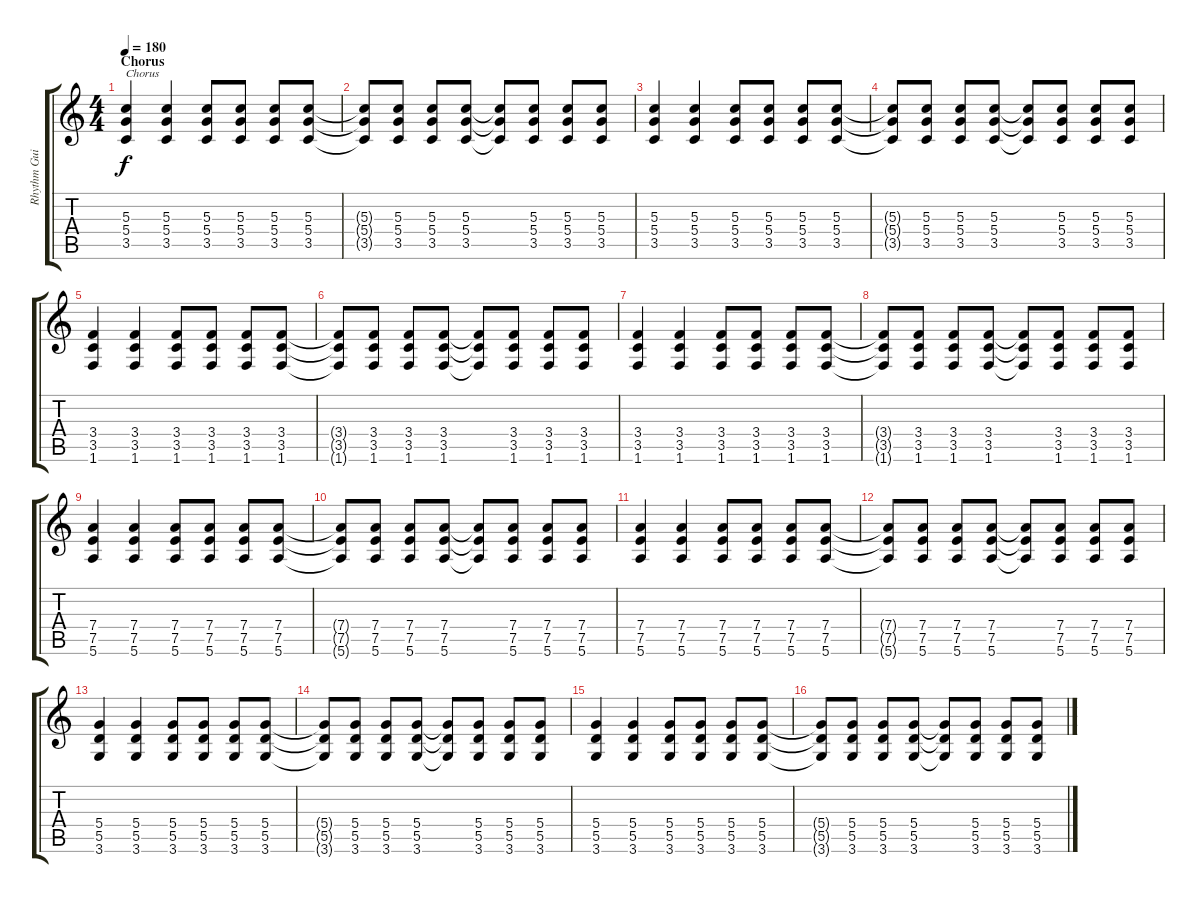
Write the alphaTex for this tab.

\track ("Rhythm Guitar (Right)" "Rhythm Gui") {instrument overdrivenguitar}
\staff {score tabs}
\tuning (E4 B3 G3 D3 A2 E2) {hide}
\ts (4 4)
\section ("" "Chorus")
\tempo 180
\clef g2
\ks c
(5.3 5.4 3.5).4{txt "Chorus" dy f} (5.3 5.4 3.5).4 (5.3 5.4 3.5).8 (5.3 5.4 3.5).8 (5.3 5.4 3.5).8 (5.3 5.4 3.5).8 |
(5.3{t} 5.4{t} 3.5{t}).8 (5.3 5.4 3.5).8 (5.3 5.4 3.5).8 (5.3 5.4 3.5).8 (5.3{t} 5.4{t} 3.5{t}).8 (5.3 5.4 3.5).8 (5.3 5.4 3.5).8 (5.3 5.4 3.5).8 |
(5.3 5.4 3.5).4 (5.3 5.4 3.5).4 (5.3 5.4 3.5).8 (5.3 5.4 3.5).8 (5.3 5.4 3.5).8 (5.3 5.4 3.5).8 |
(5.3{t} 5.4{t} 3.5{t}).8 (5.3 5.4 3.5).8 (5.3 5.4 3.5).8 (5.3 5.4 3.5).8 (5.3{t} 5.4{t} 3.5{t}).8 (5.3 5.4 3.5).8 (5.3 5.4 3.5).8 (5.3 5.4 3.5).8 |
(3.4 3.5 1.6).4 (3.4 3.5 1.6).4 (3.4 3.5 1.6).8 (3.4 3.5 1.6).8 (3.4 3.5 1.6).8 (3.4 3.5 1.6).8 |
(3.4{t} 3.5{t} 1.6{t}).8 (3.4 3.5 1.6).8 (3.4 3.5 1.6).8 (3.4 3.5 1.6).8 (3.4{t} 3.5{t} 1.6{t}).8 (3.4 3.5 1.6).8 (3.4 3.5 1.6).8 (3.4 3.5 1.6).8 |
(3.4 3.5 1.6).4 (3.4 3.5 1.6).4 (3.4 3.5 1.6).8 (3.4 3.5 1.6).8 (3.4 3.5 1.6).8 (3.4 3.5 1.6).8 |
(3.4{t} 3.5{t} 1.6{t}).8 (3.4 3.5 1.6).8 (3.4 3.5 1.6).8 (3.4 3.5 1.6).8 (3.4{t} 3.5{t} 1.6{t}).8 (3.4 3.5 1.6).8 (3.4 3.5 1.6).8 (3.4 3.5 1.6).8 |
(7.4 7.5 5.6).4 (7.4 7.5 5.6).4 (7.4 7.5 5.6).8 (7.4 7.5 5.6).8 (7.4 7.5 5.6).8 (7.4 7.5 5.6).8 |
(7.4{t} 7.5{t} 5.6{t}).8 (7.4 7.5 5.6).8 (7.4 7.5 5.6).8 (7.4 7.5 5.6).8 (7.4{t} 7.5{t} 5.6{t}).8 (7.4 7.5 5.6).8 (7.4 7.5 5.6).8 (7.4 7.5 5.6).8 |
(7.4 7.5 5.6).4 (7.4 7.5 5.6).4 (7.4 7.5 5.6).8 (7.4 7.5 5.6).8 (7.4 7.5 5.6).8 (7.4 7.5 5.6).8 |
(7.4{t} 7.5{t} 5.6{t}).8 (7.4 7.5 5.6).8 (7.4 7.5 5.6).8 (7.4 7.5 5.6).8 (7.4{t} 7.5{t} 5.6{t}).8 (7.4 7.5 5.6).8 (7.4 7.5 5.6).8 (7.4 7.5 5.6).8 |
(5.4 5.5 3.6).4 (5.4 5.5 3.6).4 (5.4 5.5 3.6).8 (5.4 5.5 3.6).8 (5.4 5.5 3.6).8 (5.4 5.5 3.6).8 |
(5.4{t} 5.5{t} 3.6{t}).8 (5.4 5.5 3.6).8 (5.4 5.5 3.6).8 (5.4 5.5 3.6).8 (5.4{t} 5.5{t} 3.6{t}).8 (5.4 5.5 3.6).8 (5.4 5.5 3.6).8 (5.4 5.5 3.6).8 |
(5.4 5.5 3.6).4 (5.4 5.5 3.6).4 (5.4 5.5 3.6).8 (5.4 5.5 3.6).8 (5.4 5.5 3.6).8 (5.4 5.5 3.6).8 |
(5.4{t} 5.5{t} 3.6{t}).8 (5.4 5.5 3.6).8 (5.4 5.5 3.6).8 (5.4 5.5 3.6).8 (5.4{t} 5.5{t} 3.6{t}).8 (5.4 5.5 3.6).8 (5.4 5.5 3.6).8 (5.4 5.5 3.6).8
